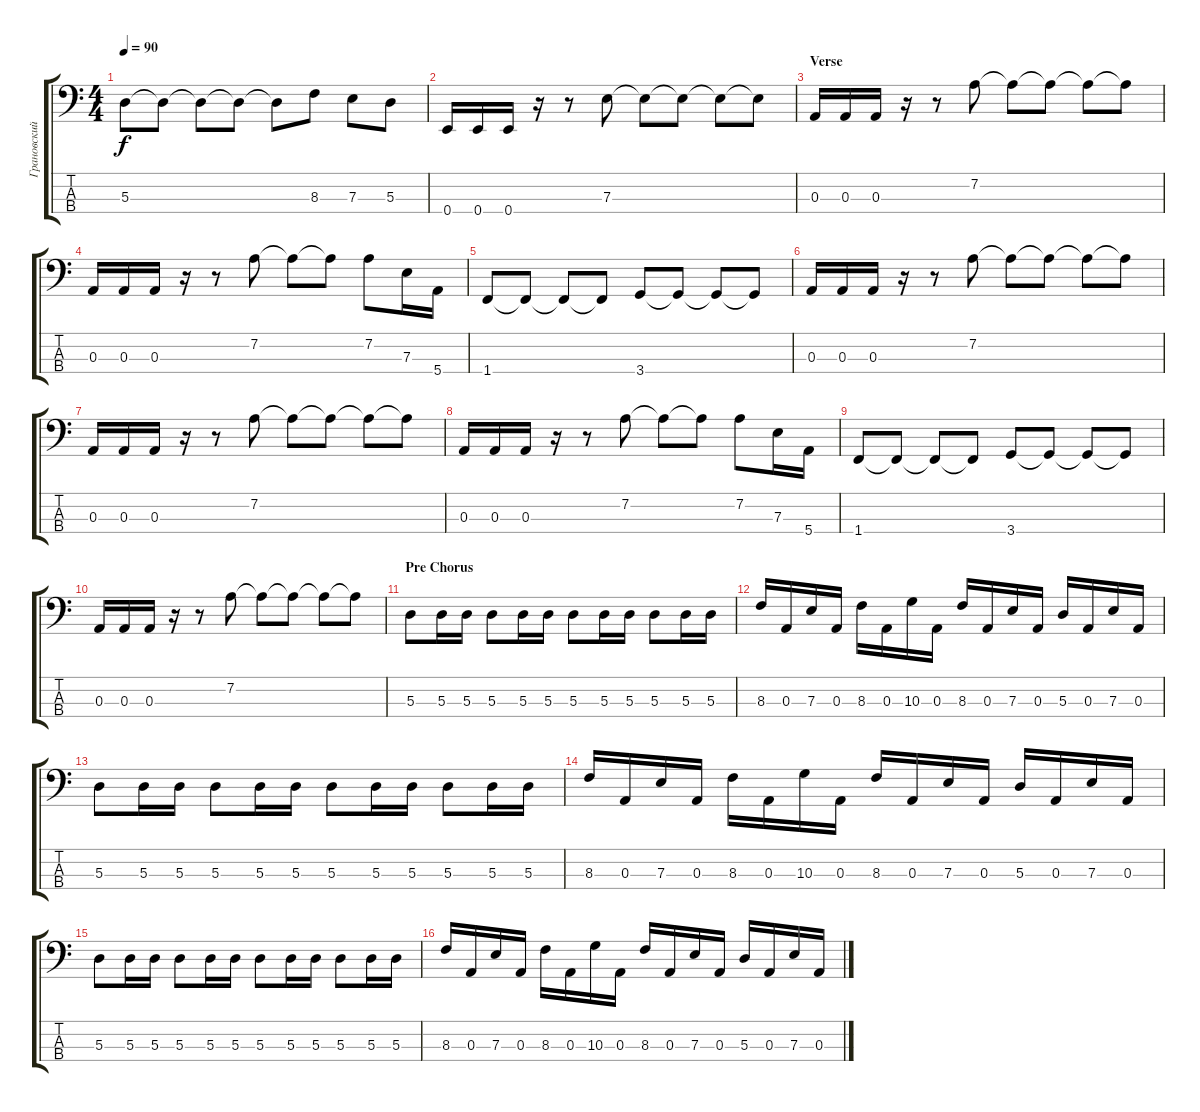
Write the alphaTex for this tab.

\track ("Грановский (Bass)" "Грановский") {instrument electricbassfinger}
\staff {score tabs}
\tuning (G2 D2 A1 E1) {hide}
\ts (4 4)
\tempo 90
\clef f4
\ks c
5.3.8{dy f} 5.3{t}.8 5.3{t}.8 5.3{t}.8 5.3{t}.8 8.3.8 7.3.8 5.3.8 |
0.4.16 0.4.16 0.4.16 r.16 r.8 7.3.8 7.3{t}.8 7.3{t}.8 7.3{t}.8 7.3{t}.8 |
\section ("" "Verse")
0.3.16 0.3.16 0.3.16 r.16 r.8 7.2.8 7.2{t}.8 7.2{t}.8 7.2{t}.8 7.2{t}.8 |
0.3.16 0.3.16 0.3.16 r.16 r.8 7.2.8 7.2{t}.8 7.2{t}.8 7.2.8 7.3.16 5.4.16 |
1.4.8 1.4{t}.8 1.4{t}.8 1.4{t}.8 3.4.8 3.4{t}.8 3.4{t}.8 3.4{t}.8 |
0.3.16 0.3.16 0.3.16 r.16 r.8 7.2.8 7.2{t}.8 7.2{t}.8 7.2{t}.8 7.2{t}.8 |
0.3.16 0.3.16 0.3.16 r.16 r.8 7.2.8 7.2{t}.8 7.2{t}.8 7.2{t}.8 7.2{t}.8 |
0.3.16 0.3.16 0.3.16 r.16 r.8 7.2.8 7.2{t}.8 7.2{t}.8 7.2.8 7.3.16 5.4.16 |
1.4.8 1.4{t}.8 1.4{t}.8 1.4{t}.8 3.4.8 3.4{t}.8 3.4{t}.8 3.4{t}.8 |
0.3.16 0.3.16 0.3.16 r.16 r.8 7.2.8 7.2{t}.8 7.2{t}.8 7.2{t}.8 7.2{t}.8 |
\section ("" "Pre Chorus")
5.3.8 5.3.16 5.3.16 5.3.8 5.3.16 5.3.16 5.3.8 5.3.16 5.3.16 5.3.8 5.3.16 5.3.16 |
8.3.16 0.3.16 7.3.16 0.3.16 8.3.16 0.3.16 10.3.16 0.3.16 8.3.16 0.3.16 7.3.16 0.3.16 5.3.16 0.3.16 7.3.16 0.3.16 |
5.3.8 5.3.16 5.3.16 5.3.8 5.3.16 5.3.16 5.3.8 5.3.16 5.3.16 5.3.8 5.3.16 5.3.16 |
8.3.16 0.3.16 7.3.16 0.3.16 8.3.16 0.3.16 10.3.16 0.3.16 8.3.16 0.3.16 7.3.16 0.3.16 5.3.16 0.3.16 7.3.16 0.3.16 |
5.3.8 5.3.16 5.3.16 5.3.8 5.3.16 5.3.16 5.3.8 5.3.16 5.3.16 5.3.8 5.3.16 5.3.16 |
8.3.16 0.3.16 7.3.16 0.3.16 8.3.16 0.3.16 10.3.16 0.3.16 8.3.16 0.3.16 7.3.16 0.3.16 5.3.16 0.3.16 7.3.16 0.3.16
